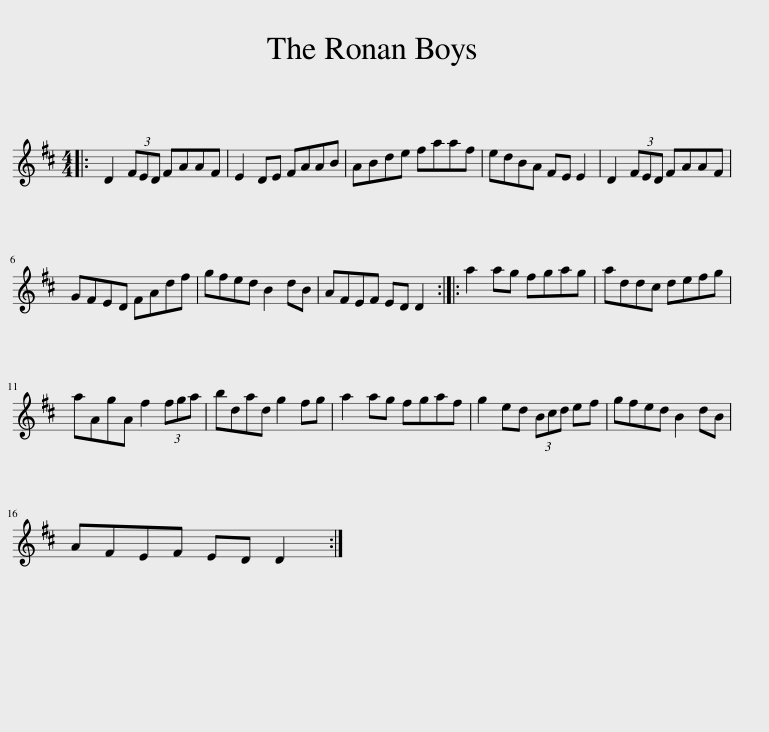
X:1
L:1/8
M:4/4
I:linebreak $
K:D
V:1 treble
V:1
|: D2 (3FED FAAF | E2 DE FAAB | ABde faaf | edBA FE E2 | D2 (3FED FAAF |$ %5
 GFED FAdf | gfed B2 dB | AFEF ED D2 :: a2 ag fgag | addc defg |$ %10
 aAgA f2 (3fga | bdad g2 fg | a2 ag fgaf | g2 ed (3Bcd ef | gfed B2 dB |$ %15
 AFEF ED D2 :| %16
